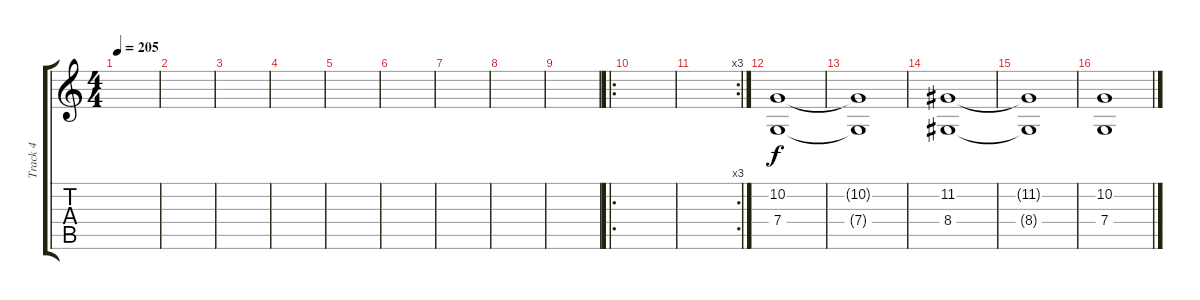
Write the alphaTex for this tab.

\track ("Track 4" "Track 4") {instrument stringensemble2}
\staff {score tabs}
\tuning (D4 A3 F3 C3 G2 C2) {hide}
\ts (4 4)
\tempo 205
\clef g2
\ks c
|
|
|
|
|
|
|
|
|
\ro
|
\rc 3
|
(10.2 7.4).1 |
(10.2{t} 7.4{t}).1 |
(11.2 8.4).1 |
(11.2{t} 8.4{t}).1 |
(10.2 7.4).1
